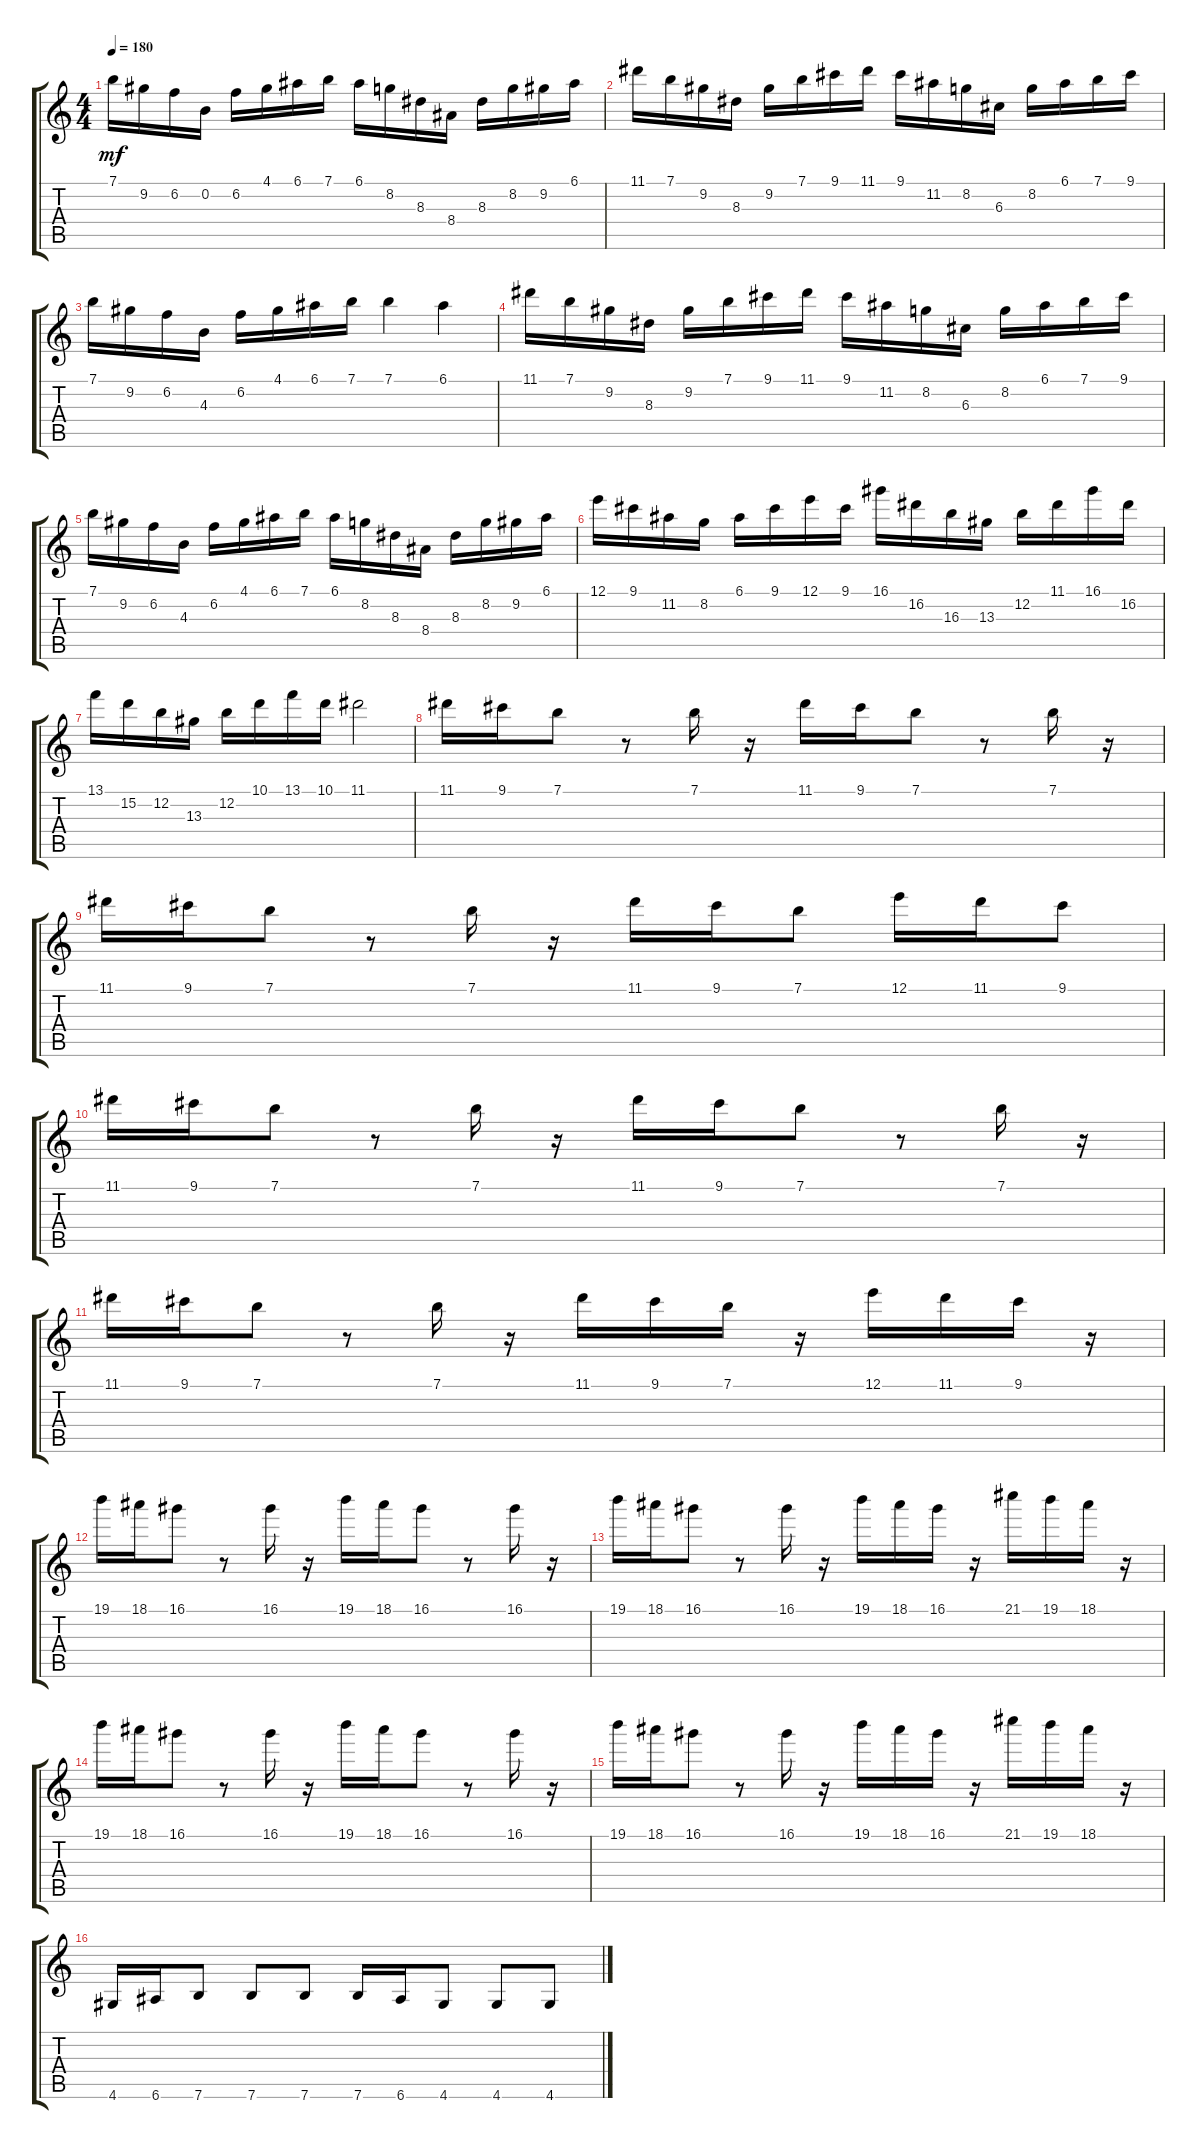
\track "" {instrument overdrivenguitar}
\staff {score tabs}
\tuning (E4 B3 G3 D3 A2 E2) {hide}
\ts (4 4)
\tempo 180
\clef g2
\ks c
7.1.16{dy mf} 9.2.16 6.2.16 0.2.16 6.2.16 4.1.16 6.1.16 7.1.16 6.1.16 8.2.16 8.3.16 8.4.16 8.3.16 8.2.16 9.2.16 6.1.16 |
11.1.16 7.1.16 9.2.16 8.3.16 9.2.16 7.1.16 9.1.16 11.1.16 9.1.16 11.2.16 8.2.16 6.3.16 8.2.16 6.1.16 7.1.16 9.1.16 |
7.1.16 9.2.16 6.2.16 4.3.16 6.2.16 4.1.16 6.1.16 7.1.16 7.1.4 6.1.4 |
11.1.16 7.1.16 9.2.16 8.3.16 9.2.16 7.1.16 9.1.16 11.1.16 9.1.16 11.2.16 8.2.16 6.3.16 8.2.16 6.1.16 7.1.16 9.1.16 |
7.1.16 9.2.16 6.2.16 4.3.16 6.2.16 4.1.16 6.1.16 7.1.16 6.1.16 8.2.16 8.3.16 8.4.16 8.3.16 8.2.16 9.2.16 6.1.16 |
12.1.16 9.1.16 11.2.16 8.2.16 6.1.16 9.1.16 12.1.16 9.1.16 16.1.16 16.2.16 16.3.16 13.3.16 12.2.16 11.1.16 16.1.16 16.2.16 |
13.1.16 15.2.16 12.2.16 13.3.16 12.2.16 10.1.16 13.1.16 10.1.16 11.1.2 |
11.1.16 9.1.16 7.1.8 r.8 7.1.16 r.16 11.1.16 9.1.16 7.1.8 r.8 7.1.16 r.16 |
11.1.16 9.1.16 7.1.8 r.8 7.1.16 r.16 11.1.16 9.1.16 7.1.8 12.1.16 11.1.16 9.1.8 |
11.1.16 9.1.16 7.1.8 r.8 7.1.16 r.16 11.1.16 9.1.16 7.1.8 r.8 7.1.16 r.16 |
11.1.16 9.1.16 7.1.8 r.8 7.1.16 r.16 11.1.16 9.1.16 7.1.16 r.16 12.1.16 11.1.16 9.1.16 r.16 |
19.1.16 18.1.16 16.1.8 r.8 16.1.16 r.16 19.1.16 18.1.16 16.1.8 r.8 16.1.16 r.16 |
19.1.16 18.1.16 16.1.8 r.8 16.1.16 r.16 19.1.16 18.1.16 16.1.16 r.16 21.1.16 19.1.16 18.1.16 r.16 |
19.1.16 18.1.16 16.1.8 r.8 16.1.16 r.16 19.1.16 18.1.16 16.1.8 r.8 16.1.16 r.16 |
19.1.16 18.1.16 16.1.8 r.8 16.1.16 r.16 19.1.16 18.1.16 16.1.16 r.16 21.1.16 19.1.16 18.1.16 r.16 |
4.6.16 6.6.16 7.6.8 7.6.8 7.6.8 7.6.16 6.6.16 4.6.8 4.6.8 4.6.8
